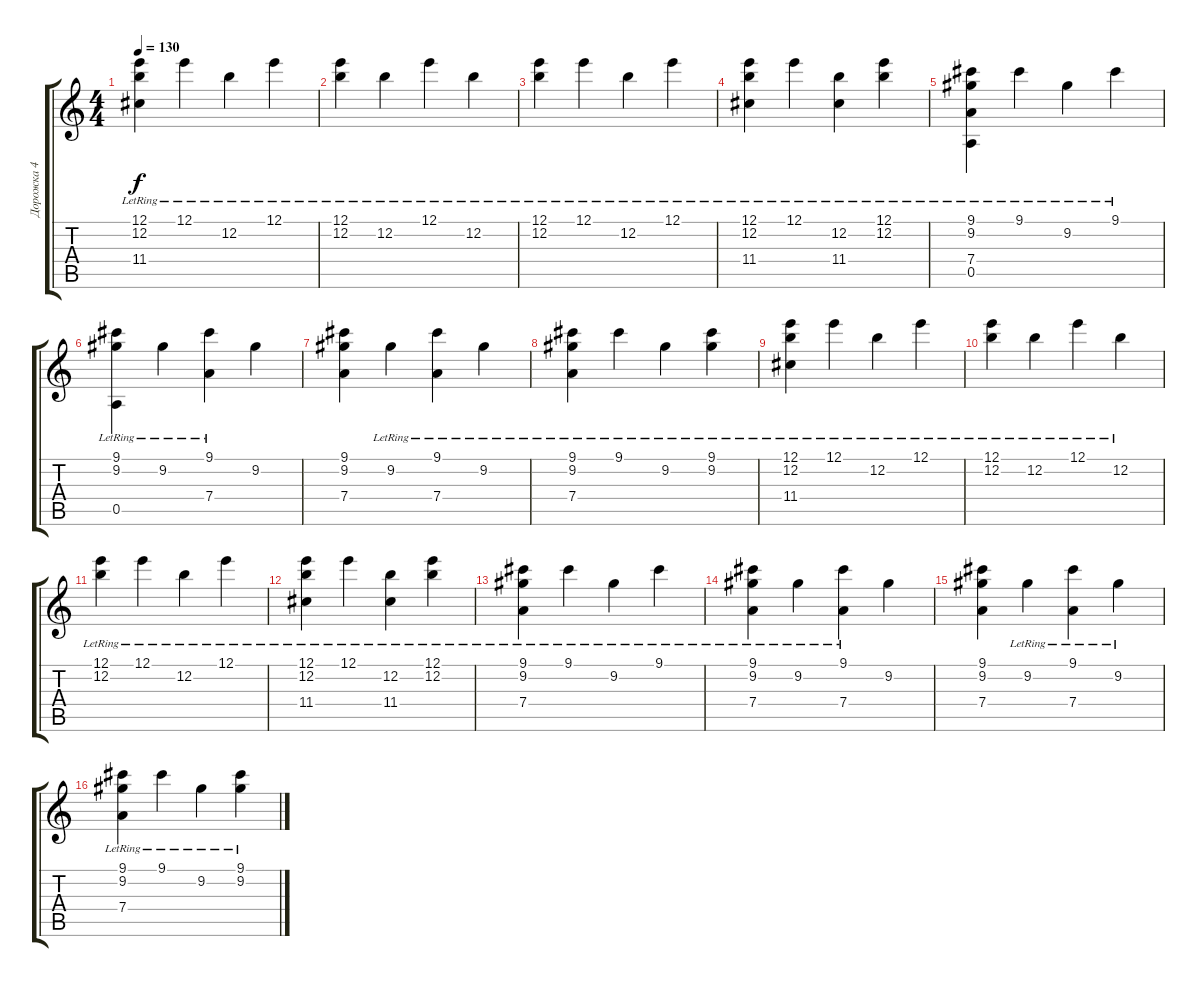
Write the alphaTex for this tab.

\track ("Дорожка 4" "Дорожка 4") {instrument distortionguitar}
\staff {score tabs}
\tuning (E4 B3 G3 D3 A2 E2) {hide}
\ts (4 4)
\tempo 130
\clef g2
\ks c
(12.1{lr} 12.2{lr} 11.4{lr}).4{dy f} 12.1{lr}.4 12.2{lr}.4 12.1{lr}.4 |
(12.1{lr} 12.2{lr}).4 12.2{lr}.4 12.1{lr}.4 12.2{lr}.4 |
(12.1{lr} 12.2{lr}).4 12.1{lr}.4 12.2{lr}.4 12.1{lr}.4 |
(12.1{lr} 12.2{lr} 11.4{lr}).4 12.1{lr}.4 (12.2{lr} 11.4{lr}).4 (12.1{lr} 12.2{lr}).4 |
(9.1{lr} 9.2{lr} 7.4 0.5{lr}).4 9.1{lr}.4 9.2{lr}.4 9.1{lr}.4 |
(9.1{lr} 9.2 0.5{lr}).4 9.2{lr}.4 (9.1{lr} 7.4).4 9.2.4 |
(9.1 9.2 7.4).4 9.2{lr}.4 (9.1{lr} 7.4).4 9.2{lr}.4 |
(9.1{lr} 9.2{lr} 7.4).4 9.1{lr}.4 9.2{lr}.4 (9.1{lr} 9.2{lr}).4 |
(12.1{lr} 12.2{lr} 11.4{lr}).4 12.1{lr}.4 12.2{lr}.4 12.1{lr}.4 |
(12.1{lr} 12.2{lr}).4 12.2{lr}.4 12.1{lr}.4 12.2{lr}.4 |
(12.1{lr} 12.2{lr}).4 12.1{lr}.4 12.2{lr}.4 12.1{lr}.4 |
(12.1{lr} 12.2{lr} 11.4{lr}).4 12.1{lr}.4 (12.2{lr} 11.4{lr}).4 (12.1{lr} 12.2{lr}).4 |
(9.1{lr} 9.2{lr} 7.4).4 9.1{lr}.4 9.2{lr}.4 9.1{lr}.4 |
(9.1{lr} 9.2 7.4).4 9.2{lr}.4 (9.1{lr} 7.4).4 9.2.4 |
(9.1 9.2 7.4).4 9.2{lr}.4 (9.1{lr} 7.4).4 9.2{lr}.4 |
(9.1{lr} 9.2{lr} 7.4).4 9.1{lr}.4 9.2{lr}.4 (9.1{lr} 9.2{lr}).4
